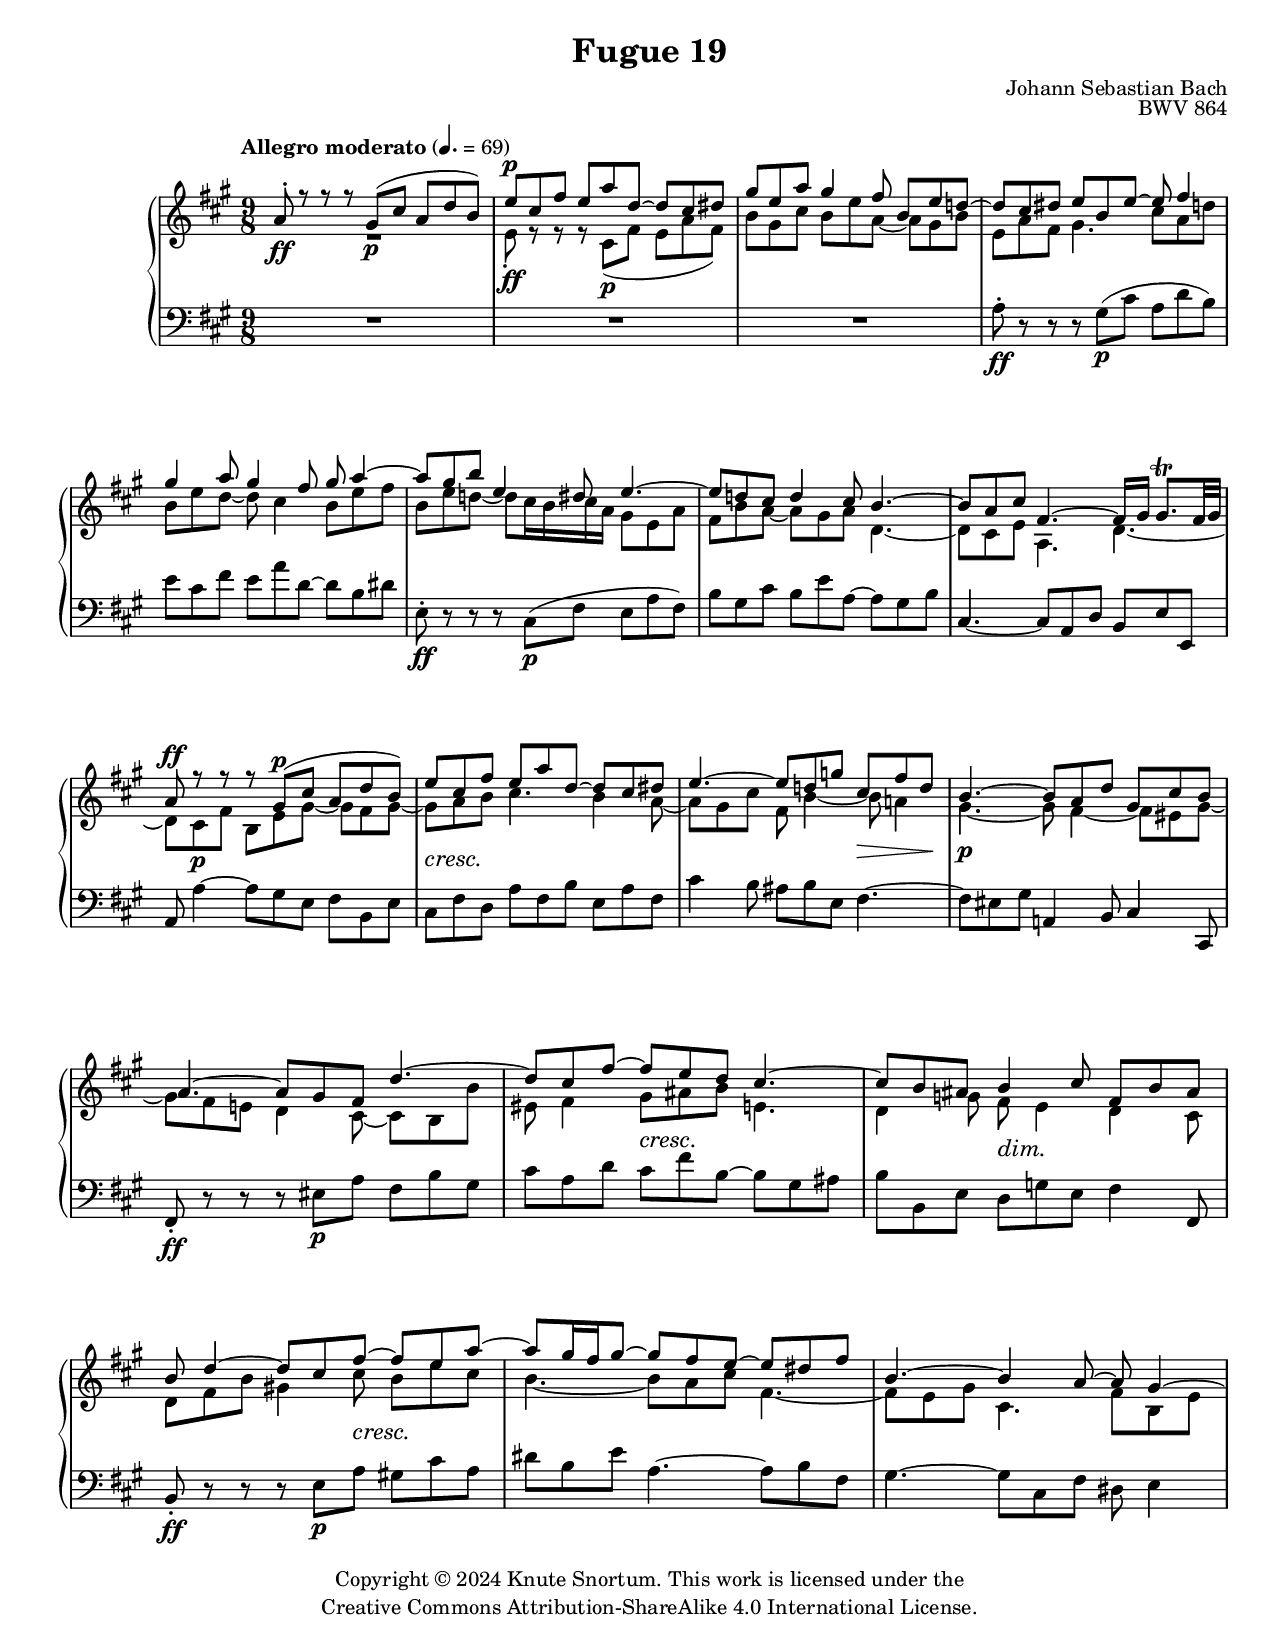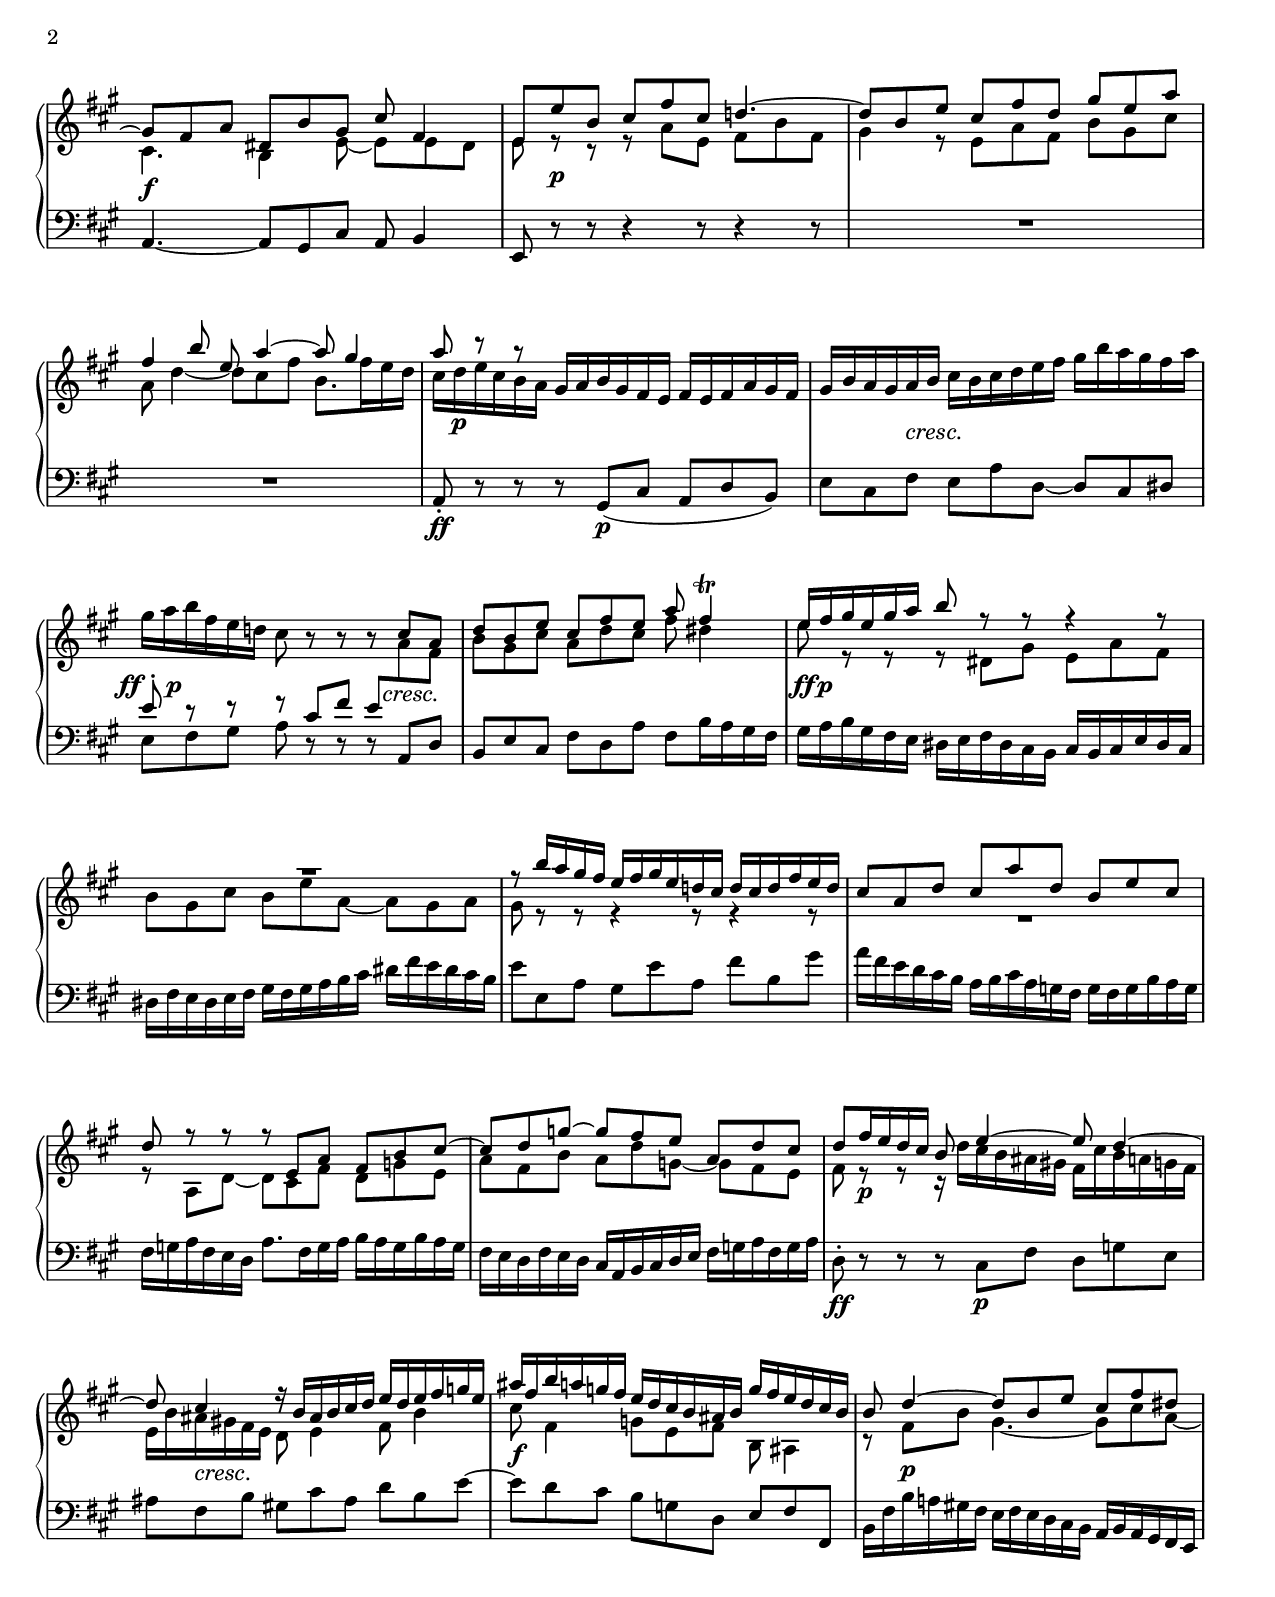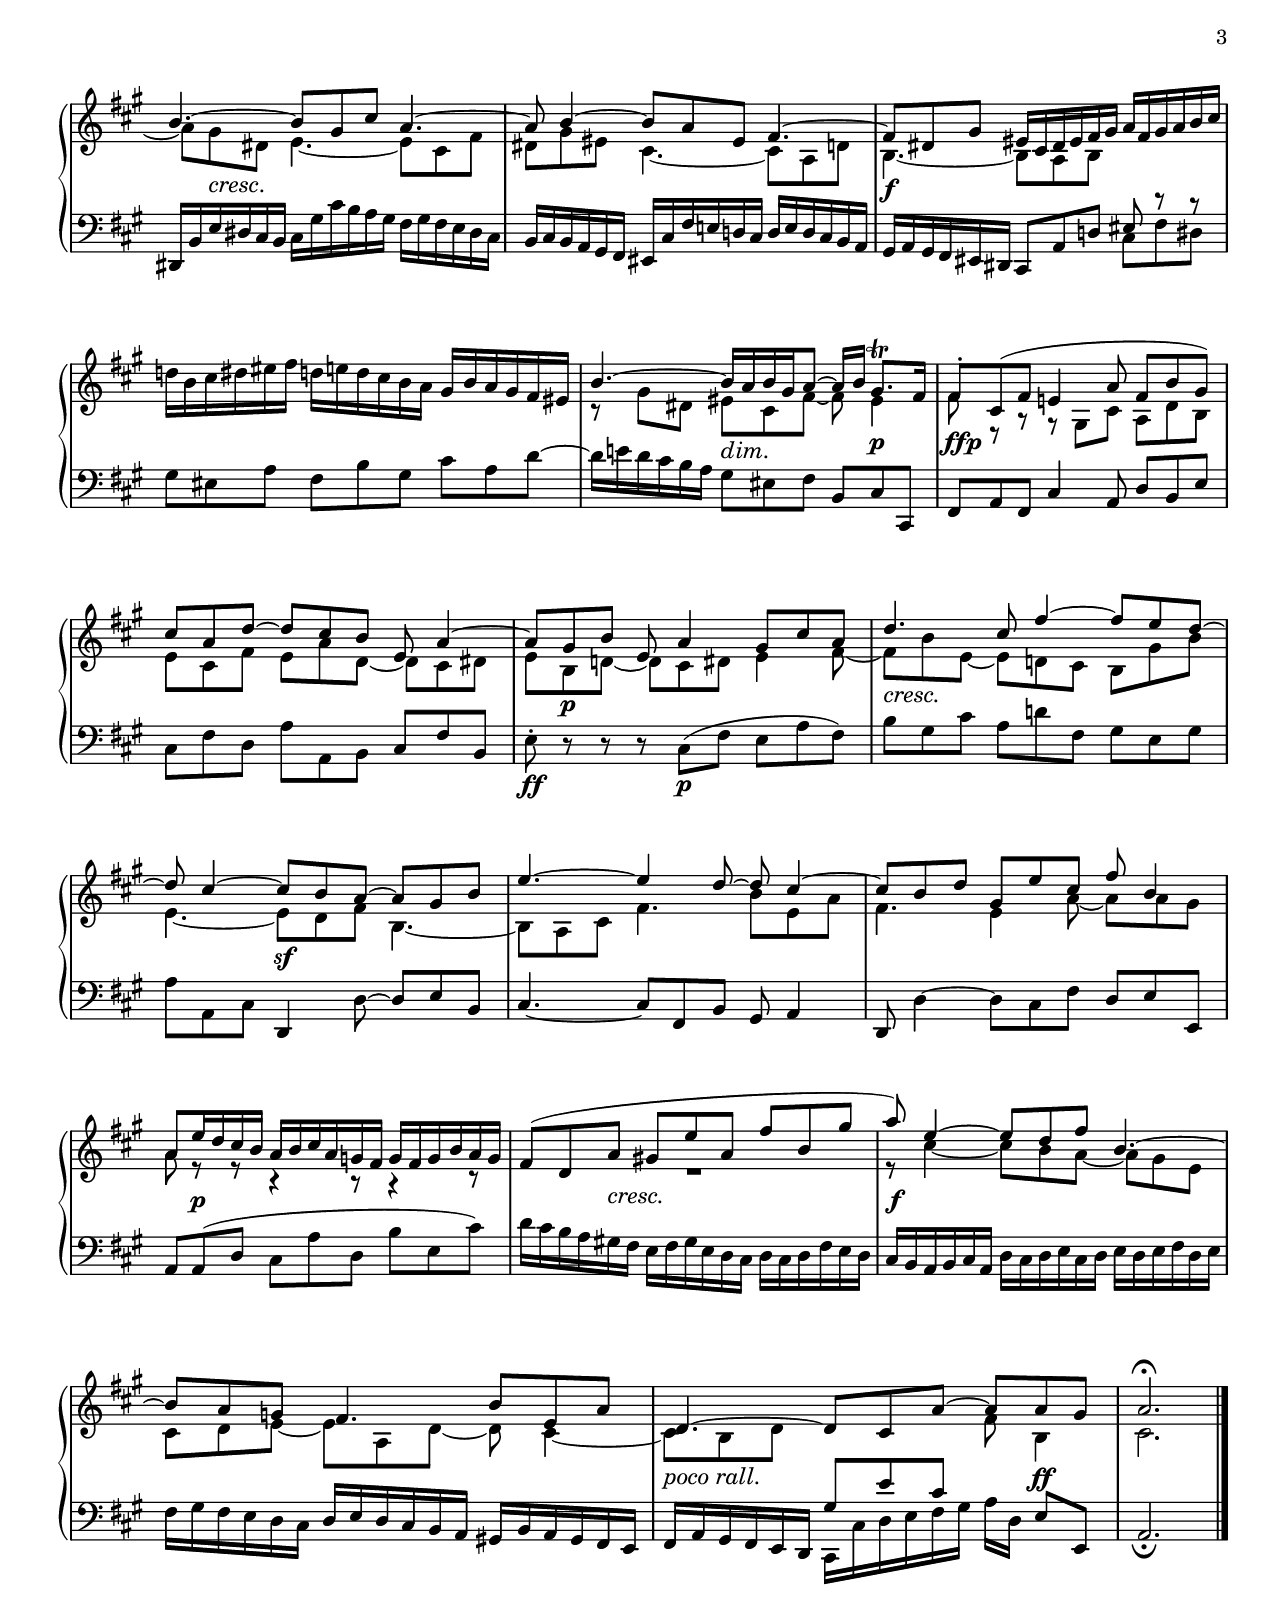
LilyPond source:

\version "2.24.0"

\include "includes/header-paper.ily"
%...+....1....+....2....+....3....+....4....+....5....+....6....+....7....+....

\version "2.24.0"
\language "english"

\include "global-variables.ily"

%%% Shape and Positions %%%

moveRestA = \tweak MultiMeasureRest.Y-offset 2 \etc

%%% Music %%%

global = {
  \time 9/8
  \key a \major
}

rightHandUpper = \relative {
  \voiceOne a'8\ff-. r r  r gs(\p cs  a d b) |
  e8^\p cs fs  e a d,~  d cs ds |
  gs8 e a  gs4 fs8  b, e d!~ |
  d8 cs ds  e b e~  e fs4 |
  gs4 a8  gs4 fs8  gs a4~ |
  a8 gs b  e,4 ds8  e4.~ |
  e8 d! cs  d4 cs8  b4.~ |
  b8 a cs  fs,4.~  fs16[ gs] gs8.\trill fs32 gs |
  
  \barNumberCheck 9
  a8^\ff r r  r gs(^\p cs  a d b) |
  e8 cs fs  e a d,~  d cs ds |
  e4.~  e8 d! g  cs, fs d |
  b4.~  b8 a d  gs, cs b |
  a4.~  a8 gs fs  d'4.~ |
  d8 cs fs~  fs e d  cs4.~ |
  cs8 b as  b4 cs8  fs, b as |
  b8 d4~  d8 cs fs~  fs e a~ |
  
  \barNumberCheck 17
  a8 gs16 fs gs8~  gs fs e~  e ds fs |
  b,4.~  b4 a8~  a8 gs4~ |
  gs8 fs a  ds, b' gs  cs fs,4 |
  e8 e' b  cs fs cs  d!4.~ |
  d8 b e  cs fs d  gs e a |
  fs4 b8  e, a4~  a8 gs4 |
  a8 r r \oneVoice gs,16 a b gs fs e  fs e fs a gs fs |
  gs16 b a gs a b  cs b cs d e fs  gs b a gs fs a |
  
  \barNumberCheck 25
  gs16 a b fs e d!  cs8 r r  r \voiceOne cs a |
  d b e  cs fs e  a fs4\trill |
  e16 fs gs e gs a  b8 r r  r4 r8 |
  \moveRestA R1*9/8 |
  r8 b16 a gs fs  e fs gs e d! cs  d cs d fs e d |
  cs8 a d  cs a' d,  b e cs |
  d8 r r  r e, a  fs b cs~ |
  cs8 d g~  g fs e  a, d cs |
  
  \barNumberCheck 33
  d8 fs16\p e d cs  b8 e4~  e8 d4~ |
  d8 cs4  r16 b as b cs d  e d e fs g e |
  as16 fs b a g fs  e d cs b as b  g' fs e d cs b |
  b8 d4~  d8 b e  cs fs ds |
  b4.~  b8 gs cs  a4.~ |
  a8 b4~  b8 a es  fs4.~ |
  fs8 ds gs  es16 cs ds es fs gs  \oneVoice a fs gs a b cs |
  d!16 b cs ds es fs  d e d cs b a  gs b a gs fs es |
  
  \barNumberCheck 41
  \voiceOne b'4.~  b16 a b gs a8~  a16[ b] gs8.\trill fs16 |
  fs8-. cs( fs  e!4 a8  fs b gs) |
  cs8 a d~  d cs b  e, a4~ |
  a8 gs b  e, a4  gs8 cs a |
  d4.  cs8 fs4~  fs8 e d~ |
  d8 cs4~  cs8 b a~  a gs b |
  e4.~  e4 d8~  d cs4~ |
  cs8 b d  gs, e' cs  fs b,4 |
  
  \barNumberCheck 49
  a8 e'16 d cs b  a b cs a g fs  g fs g b a g |
  fs8( d a'  gs! e' a,  fs' b, gs' |
  a8) e4~  e8 d fs  b,4.~ |
  b8 a g  fs4.  b8 e, a |
  d,4.~  d8 cs a'~  a a gs |
  a2.\fermata 
  \bar "|."
}

rightHandLower = \relative {
  \voiceFour R1*9/8 |
  e'8-.\ff r r  r cs(\p fs  e a fs) |
  b8 gs cs  b e a,~  a gs b |
  e,8 a fs  gs4.  cs8 a d |
  b8 e d~  d cs4  b8 e fs |
  b,8 e d!~  d cs16 b cs a  gs8 e a |
  fs8 b a~  a gs a  d,4.~ |
  d8 cs e  a,4. d~ |
  
  \barNumberCheck 9
  d8 cs\p fs  b, e gs~  gs fs gs~ |
  gs8 a b  cs4.  b4 a8~ |
  a8 gs cs  fs, b4~  b8 a!4 |
  gs4.~  gs8 fs4~  fs8 es gs~ |
  gs8 fs e!  d4 cs8~  cs b b' |
  es,8 fs4  gs8 as b  e,4. |
  d4 g8  fs e4  d cs8 |
  d8 fs b  gs!4 cs8  b e cs |
  
  \barNumberCheck 17
  b4.~  b8 a cs  fs,4.~ |
  fs8 e gs  cs,4.  fs8 b, e |
  cs4.  b4 e8~  e e ds |
  e8 r r  r a e  fs b fs |
  gs4 r8  e a fs  b gs cs |
  a8 d4~  d8 cs fs  b,8. fs'16 e d |
  cs16 d\p e cs b a  s2. |
  s2. s4. |
  
  \barNumberCheck 25
  \voiceDown e8-. r r  r cs fs  e \voiceUp a fs |
  b gs cs  a d cs  fs ds4 |
  e8 r r  r ds, gs  e a fs |
  b8 gs cs  b e a,~  a gs a |
  gs8 r r  r4 r8  r4 r8 |
  R1*9/8 |
  r8 a, d~  d cs fs  d g e |
  a8 fs b  a d g,~  g fs e |
  
  \barNumberCheck 33
  fs8 r r  r16 d' cs b as gs!  fs cs' b a g fs |
  e16 b' as gs! fs e  d8 e4  fs8 b4 |
  cs8 fs,4  g8 e fs  b, as4 |
  r8 fs' b  gs4.~  gs8 cs a~ |
  a8 gs ds  e4.~  e8 cs fs |
  ds8 gs es  cs4.~  cs8 a d |
  b4.~  b8 a b  \voiceDown es, r r |
  s2. s4. |
  
  \barNumberCheck 41
  \voiceUp r8 gs' ds  es cs fs~  fs es4 | |
  fs8 r r  r gs, cs  a d b |
  e8 cs fs  e a d,~  d cs ds |
  e8 b\p d!~  d cs ds  e4 fs8~ |
  fs8 b e,~  e d! cs  b gs' b |
  e,4.~  e8 d fs  b,4.~ |
  b8 a cs  fs4.  b8 e, a |
  fs4.  e4 a8~  a8 a gs |
  
  \barNumberCheck 49
  a8 r r  r4 r8  r4 r8 |
  R1*9/8 |
  r8 cs4~  cs8 b a~  a gs e |
  cs8 d e~  e a, d~  d cs4~ |
  cs8 b d  \voiceDown gs, e' cs  \voiceUp fs b,4 |
  cs2. 
}

rightHand = {
  \global
  <<
    \new Voice \rightHandUpper
    \new Voice \rightHandLower
  >>
}

leftHand = \relative {
  \global
  \clef bass
  R1*9/8 * 3 |
  a8\ff-. r r  r gs(\p cs  a d b) |
  e8 cs fs  e a d,~  d b ds |
  e,8-.\ff r r  r cs(\p fs  e a fs) |
  b8 gs cs  b e a,~  a gs b |
  cs,4.~  cs8 a d  b e e, |
  
  \barNumberCheck 9
  a8 a'4~  a8 gs e  fs b, e |
  cs8 fs d  a' fs b  e, a fs |
  cs'4 b8  as b e, fs4.~ |
  fs8 es gs  a,!4 b8  cs4 cs,8 |
  fs8-.\ff r r  r es'\p a  fs b gs |
  cs8 a d  cs fs b,~  b gs as |
  b8 b, e  d g e  fs4 fs,8 |
  b8-.\ff r r  r e\p a  gs! cs a |
  
  \barNumberCheck 17
  ds8 b e  a,4.~  a8 b fs |
  gs4.~  gs8 cs, fs  ds e4 |
  a,4.~  a8 gs cs  a b4 |
  e,8 r r  r4 r8  r4 r8 |
  R1*9/8 * 2 |
  a8-.\ff r r  r gs(\p cs  a d b) |
  e8 cs fs  e a d,~  d cs ds |
  
  \barNumberCheck 25
  e8 fs gs  a r r  r a, d |
  b8 e cs  fs d a'  fs b16 a gs fs |
  gs16 a b gs fs e  ds e fs ds cs b  cs b cs e ds cs |
  ds16 fs e ds e fs  gs fs gs a b cs  ds fs e ds cs b |
  e8 e, a  gs e' a,  fs' b, gs' |
  a16 fs e d cs b  a b cs a g fs  g fs g b a g |
  fs16 g a fs e d  a'8. fs16 g a  b a g b a g |
  fs16 e d fs e d  cs a b cs d e  fs g a fs g a |
  
  \barNumberCheck 33
  d,8-.\ff r r  r cs\p fs  d g e |
  as8 fs b  gs! cs as  d b e~ |
  e8 d cs  b g d  e fs fs, |
  b16 fs' b a! gs! fs  e fs e d cs b  a b a gs fs e |
  ds16 b' e ds cs b  cs gs' cs b a gs  fs gs fs e ds cs |
  b16 cs b a gs fs  es cs' fs e! d! cs  d e d cs b a |
  gs16 a gs fs es ds  cs8 a' d!  \voiceTwo cs fs ds |
  \oneVoice gs8 es a  fs b gs  cs a d~ |
  
  \barNumberCheck 41
  d16 e! d cs b a  gs8 es fs  b, cs cs, |
  fs8 a fs  cs'4 a8  d b e |
  cs8 fs d  a' a, b  cs fs b, |
  e8-.\ff r r  r cs(\p fs  e a fs) |
  b8 gs cs  a d! fs,  gs e gs |
  a8 a, cs  d,4 d'8~  d e b |
  cs4.~  cs8 fs, b  gs a4 |
  d,8 d'4~  d8 cs fs  d e e, |
  
  \barNumberCheck 49
  a8 a( d  cs a' d,  b' e, cs') |
  d16 cs b a gs! fs  e fs gs e d cs  d cs d fs e d |
  cs16 b a b cs a  d cs d e cs d  e d e fs d e |
  % second 16th, gs, SrcB, SrcC
  fs16 gs fs e d cs  d e d cs b a  gs! b a gs fs e |
  fs16 a gs fs e d  \voiceTwo cs cs' d e fs gs  \oneVoice a[ d,] e8 e, |
  a2._\fermata 
}

dynamics = {
  \override TextScript.Y-offset = -0.5
  \override DynamicTextSpanner.style = #'none
  s1*9/8 * 8
  
  \barNumberCheck 9
  s1*9/8 |
  s2.-\tweak Y-offset -1 \cresc s4. |
  s2. s4\> s8\! |
  s2.\p s4. |
  s1*9/8 |
  s4. s2.\cresc |
  s4. s2.-\tweak Y-offset -1 \dim |
  s4. s4 s8\cresc s4. |
  
  \barNumberCheck 17
  s1*9/8 * 2 |
  s2.-\tweak Y-offset -2 \f s4. |
  s8 s1\p |
  s1*9/8 * 3 |
  s4 s8\cresc s2. |
  
  \barNumberCheck 25
  s16-\tweak X-offset -2.5 \ff s-\tweak X-offset 0.5 \p s8 s2 s16 
    s-\tweak Y-offset -1 \cresc s4 |
  s2.\! s4. |
  s16\ff s\p s8 s2 s4. |
  s1*9/8 * 5 |
  
  \barNumberCheck 33
  s2. s4. |
  s8 s-\tweak extra-offset #'(0 . -0.5) \cresc s2 s4. |
  s2.-\tweak Y-offset 1 \f s4. |
  s8 s\p s2 s4. |
  s8 s-\tweak extra-offset #'(0 . -0.5) \cresc s2 s4. |
  s2. s4. |
  s2.-\tweak Y-offset -1.5 \f s4. |
  s2. s4. |
  
  \barNumberCheck 41
  s4. s4.-\tweak Y-offset -1 \dim s8 s4\p |
  s16\ff s\p s8 s2 s4. |
  s1*9/8 * 2 |
  s2.-\tweak Y-offset -1 \cresc s4. |
  s4. s8\sf \tag layout { s4 } \tag midi { s4\mf } s4. |
  s1*9/8 * 2 |
  
  \barNumberCheck 49
  s8 s4-\tweak Y-offset -2 \p s2. |
  s4 s8-\tweak extra-offset #'(0 . -1) \cresc s2. |
  s2.-\tweak Y-offset -2 \f s4. |
  s2. s4. |
  s4.^\pocoRall s s8 s4\ff |
  s2.
}

tempi = {
  \tempo "Allegro moderato" 4. = 69
  s1*9/8 * 52 |
  \set Score.tempoHideNote = ##t
  \tempo 4. = 63
  s4. \tempo 4. = 58 s4. \tempo 4. = 54 s4. |
  \tempo 4. = 40
  s2.
}

forceBreaks = {
  % page 1
  \repeat unfold 3 { s1*9/8\noBreak } s1*9/8\break\noPageBreak
  \repeat unfold 3 { s1*9/8\noBreak } s1*9/8\break\noPageBreak
  \repeat unfold 3 { s1*9/8\noBreak } s1*9/8\break\noPageBreak
  \repeat unfold 2 { s1*9/8\noBreak } s1*9/8\break\noPageBreak
  \repeat unfold 2 { s1*9/8\noBreak } s1*9/8\pageBreak
  
  % page 2
  \repeat unfold 2 { s1*9/8\noBreak } s1*9/8\break\noPageBreak
  \repeat unfold 2 { s1*9/8\noBreak } s1*9/8\break\noPageBreak
  \repeat unfold 2 { s1*9/8\noBreak } s1*9/8\break\noPageBreak
  \repeat unfold 2 { s1*9/8\noBreak } s1*9/8\break\noPageBreak
  \repeat unfold 2 { s1*9/8\noBreak } s1*9/8\break\noPageBreak
  \repeat unfold 2 { s1*9/8\noBreak } s1*9/8\pageBreak
  
  % page 3
  \repeat unfold 2 { s1*9/8\noBreak } s1*9/8\break\noPageBreak
  \repeat unfold 2 { s1*9/8\noBreak } s1*9/8\break\noPageBreak
  \repeat unfold 2 { s1*9/8\noBreak } s1*9/8\break\noPageBreak
  \repeat unfold 2 { s1*9/8\noBreak } s1*9/8\break\noPageBreak
  \repeat unfold 2 { s1*9/8\noBreak } s1*9/8\break\noPageBreak
}

fugueNinteenNotes =
\score {
  \header {
    title = "Fugue 19"
  }
  \keepWithTag layout  
  \new PianoStaff \with {
    \override StaffGrouper.staff-staff-spacing = 
      #'((basic-distance . 10)
         (padding . 1))
  } <<
    \new Staff = "upper" \rightHand
    \new Dynamics \dynamics
    \new Staff = "lower" \leftHand
    \new Dynamics \tempi
    \new Devnull \forceBreaks
  >>
  \layout {
    \context {
      \Score
      \override Stem.details.beamed-lengths = #'(3.5 3.9)
    }
  }
}

\include "articulate.ly"

fugueNinteenMidi =
\book {
  \bookOutputName "fugue-19-bwv-864"
  \score {
    \keepWithTag midi
    \articulate <<
      \new Staff = "upper" << \rightHand \dynamics \tempi >>
      \new Staff = "lower" << \leftHand \dynamics \tempi >>
    >>
    % Override the global MIDI contexts so we can have dynamics by Voice
    \midi {
      \context {
        \Staff
        \remove "Dynamic_performer"
      }
      \context {
        \Voice
        \consists "Dynamic_performer"
      }
    }
  }
}


\header {
  title = "Fugue 19"
  composer = "Johann Sebastian Bach"
  opus = "BWV 864"
}
  
\paper {
  print-all-headers = ##f
} 
 
\fugueNinteenNotes
\fugueNinteenMidi